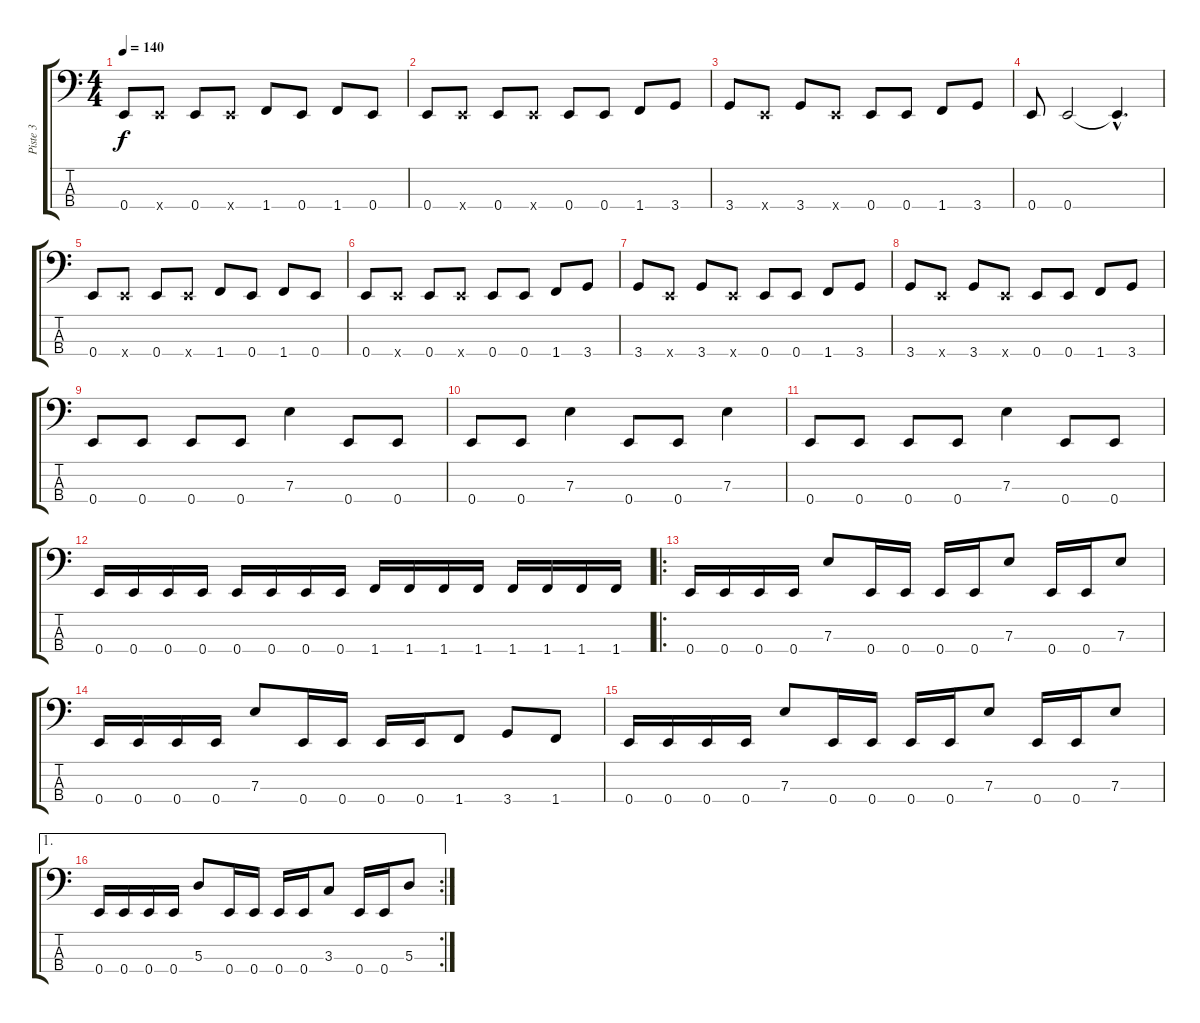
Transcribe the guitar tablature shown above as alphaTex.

\track ("Piste 3" "Piste 3") {instrument slapbass1}
\staff {score tabs}
\tuning (G2 D2 A1 E1) {hide}
\ts (4 4)
\tempo 140
\clef f4
\ks c
0.4.8{dy f} 0.4{x}.8 0.4.8 0.4{x}.8 1.4.8 0.4.8 1.4.8 0.4.8 |
0.4.8 0.4{x}.8 0.4.8 0.4{x}.8 0.4.8 0.4.8 1.4.8 3.4.8 |
3.4.8 0.4{x}.8 3.4.8 0.4{x}.8 0.4.8 0.4.8 1.4.8 3.4.8 |
0.4.8 0.4.2 0.4{hac t}.4{d} |
0.4.8 0.4{x}.8 0.4.8 0.4{x}.8 1.4.8 0.4.8 1.4.8 0.4.8 |
0.4.8 0.4{x}.8 0.4.8 0.4{x}.8 0.4.8 0.4.8 1.4.8 3.4.8 |
3.4.8 0.4{x}.8 3.4.8 0.4{x}.8 0.4.8 0.4.8 1.4.8 3.4.8 |
3.4.8 0.4{x}.8 3.4.8 0.4{x}.8 0.4.8 0.4.8 1.4.8 3.4.8 |
0.4.8 0.4.8 0.4.8 0.4.8 7.3.4 0.4.8 0.4.8 |
0.4.8 0.4.8 7.3.4 0.4.8 0.4.8 7.3.4 |
0.4.8 0.4.8 0.4.8 0.4.8 7.3.4 0.4.8 0.4.8 |
0.4.16 0.4.16 0.4.16 0.4.16 0.4.16 0.4.16 0.4.16 0.4.16 1.4.16 1.4.16 1.4.16 1.4.16 1.4.16 1.4.16 1.4.16 1.4.16 |
\ro
0.4.16 0.4.16 0.4.16 0.4.16 7.3.8 0.4.16 0.4.16 0.4.16 0.4.16 7.3.8 0.4.16 0.4.16 7.3.8 |
0.4.16 0.4.16 0.4.16 0.4.16 7.3.8 0.4.16 0.4.16 0.4.16 0.4.16 1.4.8 3.4.8 1.4.8 |
0.4.16 0.4.16 0.4.16 0.4.16 7.3.8 0.4.16 0.4.16 0.4.16 0.4.16 7.3.8 0.4.16 0.4.16 7.3.8 |
\ae 1
\rc 2
0.4.16 0.4.16 0.4.16 0.4.16 5.3.8 0.4.16 0.4.16 0.4.16 0.4.16 3.3.8 0.4.16 0.4.16 5.3.8
